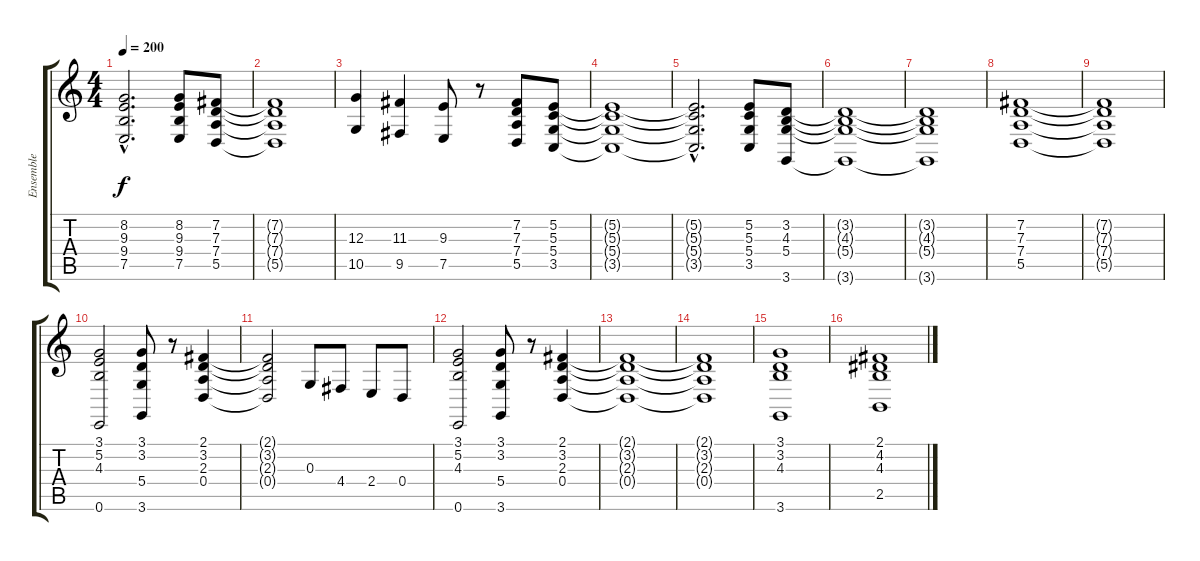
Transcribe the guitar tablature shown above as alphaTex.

\track ("Ensemble" "Ensemble") {instrument stringensemble1}
\staff {score tabs}
\tuning (E4 B3 G3 D3 A2 E2) {hide}
\ts (4 4)
\tempo 200
\clef g2
\ks c
(8.2{hac t} 9.3{hac t} 9.4{hac t} 7.5{hac t}).2{d dy f} (8.2 9.3 9.4 7.5).8 (7.2 7.3 7.4 5.5).8 |
(7.2{t} 7.3{t} 7.4{t} 5.5{t}).1 |
(12.3 10.5).4 (11.3 9.5).4 (9.3 7.5).8 r.8 (7.2 7.3 7.4 5.5).8 (5.2 5.3 5.4 3.5).8 |
(5.2{t} 5.3{t} 5.4{t} 3.5{t}).1 |
(5.2{hac t} 5.3{hac t} 5.4{hac t} 3.5{hac t}).2{d} (5.2 5.3 5.4 3.5).8 (3.2 4.3 5.4 3.6).8 |
(3.2{t} 4.3{t} 5.4{t} 3.6{t}).1 |
(3.2{t} 4.3{t} 5.4{t} 3.6{t}).1 |
(7.2 7.3 7.4 5.5).1 |
(7.2{t} 7.3{t} 7.4{t} 5.5{t}).1 |
\section ("" "")
(3.1 5.2 4.3 0.6).2 (3.1 3.2 5.4 3.6).8 r.8 (2.1 3.2 2.3 0.4).4 |
(2.1{t} 3.2{t} 2.3{t} 0.4{t}).2 0.3.8 4.4.8 2.4.8 0.4.8 |
(3.1 5.2 4.3 0.6).2 (3.1 3.2 5.4 3.6).8 r.8 (2.1 3.2 2.3 0.4).4 |
(2.1{t} 3.2{t} 2.3{t} 0.4{t}).1 |
(2.1{t} 3.2{t} 2.3{t} 0.4{t}).1 |
\section ("" "")
(3.1 3.2 4.3 3.6).1 |
(2.1 4.2 4.3 2.5).1
